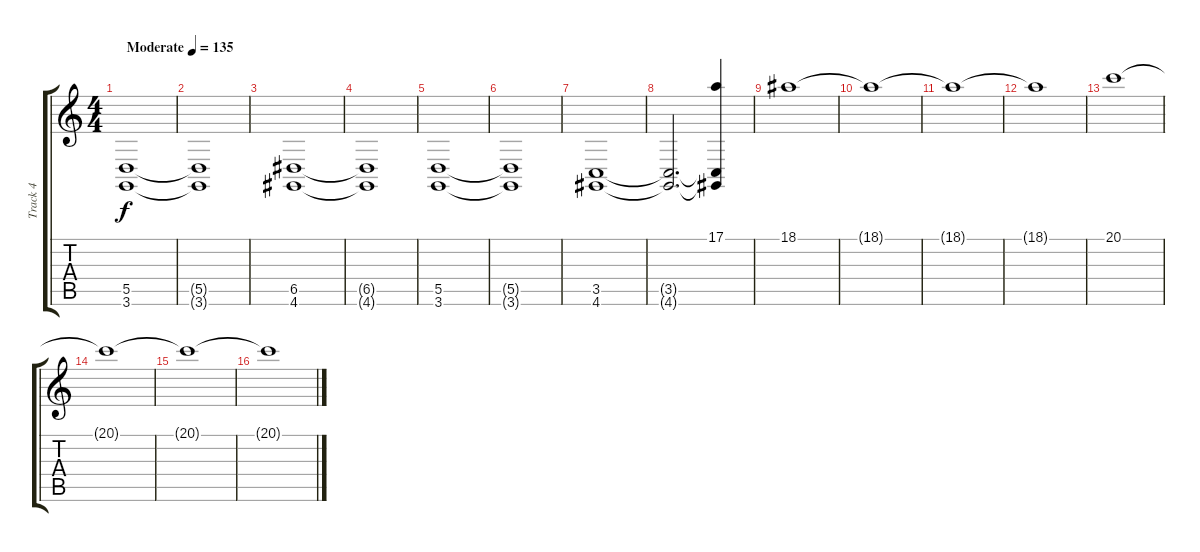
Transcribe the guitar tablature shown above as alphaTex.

\track ("Track 4" "Track 4") {instrument tremolostrings}
\staff {score tabs}
\tuning (E4 B3 G3 D3 A2 E2) {hide}
\ts (4 4)
\tempo (135 "Moderate")
\clef g2
\ks c
(5.5 3.6).1{dy f volume 7 instrument tremolostrings} |
(5.5{t} 3.6{t}).1 |
(6.5 4.6).1 |
(6.5{t} 4.6{t}).1 |
(5.5 3.6).1 |
(5.5{t} 3.6{t}).1 |
(3.5 4.6).1 |
(3.5{t} 4.6{t}).2{d} (17.1 3.5{t} 4.6{t}).4{volume 11} |
18.1.1 |
18.1{t}.1 |
18.1{t}.1 |
18.1{t}.1 |
20.1.1 |
20.1{t}.1 |
20.1{t}.1 |
20.1{t}.1
